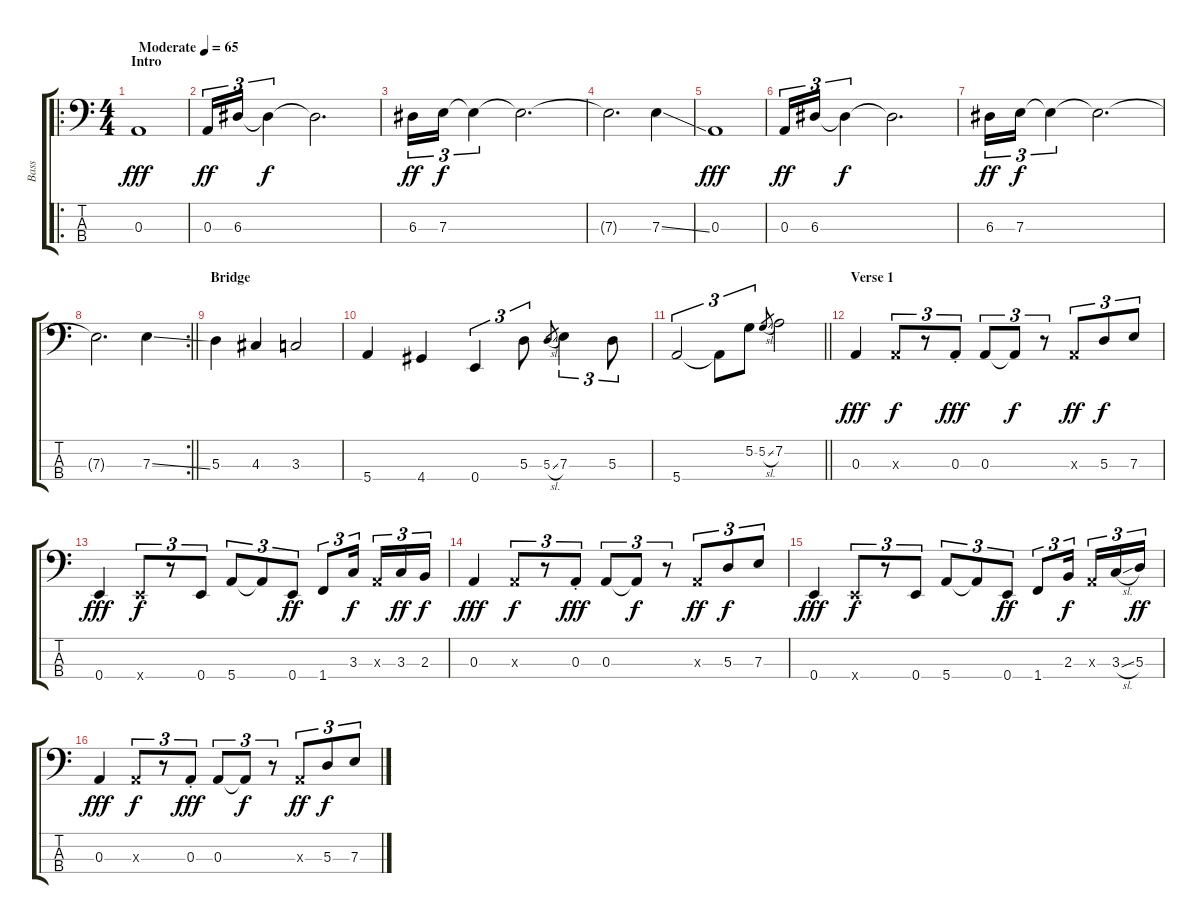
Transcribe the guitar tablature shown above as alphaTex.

\track ("Bass" "Bass") {instrument electricbassfinger}
\staff {score tabs}
\tuning (G2 D2 A1 E1) {hide}
\ro
\ts (4 4)
\section ("" "Intro")
\tempo (65 "Moderate")
\clef f4
\ks c
0.3.1{dy fff instrument electricbassfinger} |
0.3.16{tu (3 2) dy ff} 6.3.16{tu (3 2)} 6.3{t}.4{tu (3 2) dy f} 6.3{t}.2{d} |
6.3.16{tu (3 2) dy ff} 7.3.16{tu (3 2) dy f} 7.3{t}.4{tu (3 2)} 7.3{t}.2{d} |
7.3{t}.2{d} 7.3{ss}.4 |
0.3.1{dy fff} |
0.3.16{tu (3 2) dy ff} 6.3.16{tu (3 2)} 6.3{t}.4{tu (3 2) dy f} 6.3{t}.2{d} |
6.3.16{tu (3 2) dy ff} 7.3.16{tu (3 2) dy f} 7.3{t}.4{tu (3 2)} 7.3{t}.2{d} |
\rc 2
\barLineRight lightlight
7.3{t}.2{d} 7.3{ss}.4 |
\section ("" "Bridge")
5.3.4 4.3.4 3.3.2 |
5.4.4 4.4.4 0.4.4{tu (3 2)} 5.3.8{tu (3 2)} 5.3{sl}.8{gr} 7.3.4{tu (3 2)} 5.3.8{tu (3 2)} |
\barLineRight lightlight
5.4.2{tu (3 2)} 5.4{t}.8{tu (3 2)} 5.2.8{tu (3 2)} 5.2{sl}.8{gr} 7.2.2 |
\section ("" "Verse 1")
0.3.4{dy fff} 0.3{x}.8{tu (3 2) dy f} r.8{tu (3 2)} 0.3{st}.8{tu (3 2) dy fff} 0.3.8{tu (3 2)} 0.3{t}.8{tu (3 2) dy f} r.8{tu (3 2)} 0.3{x}.8{tu (3 2) dy ff} 5.3.8{tu (3 2) dy f} 7.3.8{tu (3 2)} |
0.4.4{dy fff} 0.4{x}.8{tu (3 2) dy f} r.8{tu (3 2)} 0.4.8{tu (3 2)} 5.4.8{tu (3 2)} 5.4{t}.8{tu (3 2)} 0.4.8{tu (3 2) dy ff} 1.4.8{tu (3 2)} 3.3.16{tu (3 2) dy f beam splitsecondary} 0.3{x}.16{tu (3 2)} 3.3.16{tu (3 2) dy ff} 2.3.16{tu (3 2) dy f} |
0.3.4{dy fff} 0.3{x}.8{tu (3 2) dy f} r.8{tu (3 2)} 0.3{st}.8{tu (3 2) dy fff} 0.3.8{tu (3 2)} 0.3{t}.8{tu (3 2) dy f} r.8{tu (3 2)} 0.3{x}.8{tu (3 2) dy ff} 5.3.8{tu (3 2) dy f} 7.3.8{tu (3 2)} |
0.4.4{dy fff} 0.4{x}.8{tu (3 2) dy f} r.8{tu (3 2)} 0.4.8{tu (3 2)} 5.4.8{tu (3 2)} 5.4{t}.8{tu (3 2)} 0.4.8{tu (3 2) dy ff} 1.4.8{tu (3 2)} 2.3.16{tu (3 2) dy f beam splitsecondary} 0.3{x}.16{tu (3 2)} 3.3{sl}.16{tu (3 2)} 5.3.16{tu (3 2) dy ff} |
0.3.4{dy fff} 0.3{x}.8{tu (3 2) dy f} r.8{tu (3 2)} 0.3{st}.8{tu (3 2) dy fff} 0.3.8{tu (3 2)} 0.3{t}.8{tu (3 2) dy f} r.8{tu (3 2)} 0.3{x}.8{tu (3 2) dy ff} 5.3.8{tu (3 2) dy f} 7.3.8{tu (3 2)}
